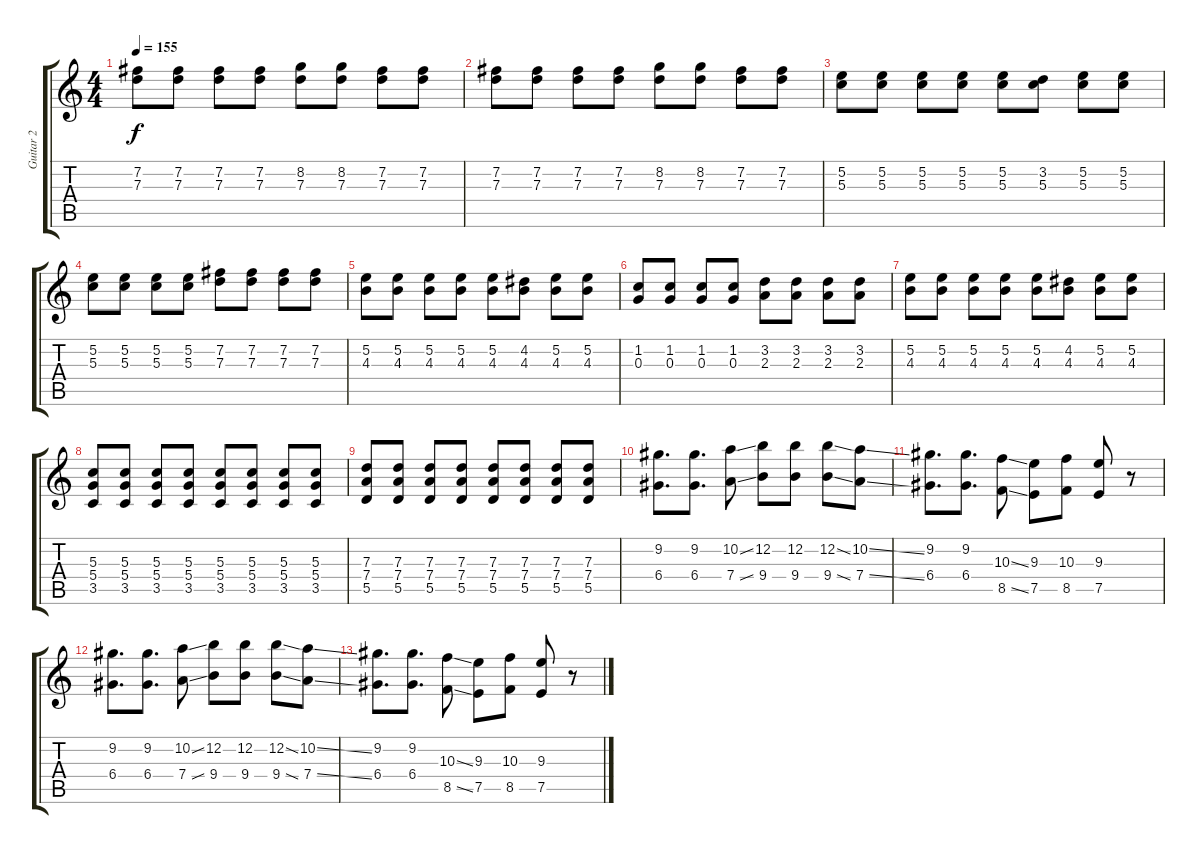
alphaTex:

\track ("Guitar 2" "Guitar 2") {instrument overdrivenguitar}
\staff {score tabs}
\tuning (E4 B3 G3 D3 A2 E2) {hide}
\ts (4 4)
\tempo 155
\clef g2
\ks c
(7.2 7.3).8{dy f} (7.2 7.3).8 (7.2 7.3).8 (7.2 7.3).8 (8.2 7.3).8 (8.2 7.3).8 (7.2 7.3).8 (7.2 7.3).8 |
(7.2 7.3).8 (7.2 7.3).8 (7.2 7.3).8 (7.2 7.3).8 (8.2 7.3).8 (8.2 7.3).8 (7.2 7.3).8 (7.2 7.3).8 |
(5.2 5.3).8 (5.2 5.3).8 (5.2 5.3).8 (5.2 5.3).8 (5.2 5.3).8 (3.2 5.3).8 (5.2 5.3).8 (5.2 5.3).8 |
(5.2 5.3).8 (5.2 5.3).8 (5.2 5.3).8 (5.2 5.3).8 (7.2 7.3).8 (7.2 7.3).8 (7.2 7.3).8 (7.2 7.3).8 |
(5.2 4.3).8 (5.2 4.3).8 (5.2 4.3).8 (5.2 4.3).8 (5.2 4.3).8 (4.2 4.3).8 (5.2 4.3).8 (5.2 4.3).8 |
(1.2 0.3).8 (1.2 0.3).8 (1.2 0.3).8 (1.2 0.3).8 (3.2 2.3).8 (3.2 2.3).8 (3.2 2.3).8 (3.2 2.3).8 |
(5.2 4.3).8 (5.2 4.3).8 (5.2 4.3).8 (5.2 4.3).8 (5.2 4.3).8 (4.2 4.3).8 (5.2 4.3).8 (5.2 4.3).8 |
(5.3 5.4 3.5).8 (5.3 5.4 3.5).8 (5.3 5.4 3.5).8 (5.3 5.4 3.5).8 (5.3 5.4 3.5).8 (5.3 5.4 3.5).8 (5.3 5.4 3.5).8 (5.3 5.4 3.5).8 |
(7.3 7.4 5.5).8 (7.3 7.4 5.5).8 (7.3 7.4 5.5).8 (7.3 7.4 5.5).8 (7.3 7.4 5.5).8 (7.3 7.4 5.5).8 (7.3 7.4 5.5).8 (7.3 7.4 5.5).8 |
(9.2 6.4).8{d} (9.2 6.4).8{d} (10.2{ss} 7.4{ss}).8 (12.2 9.4).8 (12.2 9.4).8 (12.2{ss} 9.4{ss}).8 (10.2{ss} 7.4{ss}).8 |
(9.2 6.4).8{d} (9.2 6.4).8{d} (10.3{ss} 8.5{ss}).8 (9.3 7.5).8 (10.3 8.5).8 (9.3 7.5).8 r.8 |
(9.2 6.4).8{d} (9.2 6.4).8{d} (10.2{ss} 7.4{ss}).8 (12.2 9.4).8 (12.2 9.4).8 (12.2{ss} 9.4{ss}).8 (10.2{ss} 7.4{ss}).8 |
(9.2 6.4).8{d} (9.2 6.4).8{d} (10.3{ss} 8.5{ss}).8 (9.3 7.5).8 (10.3 8.5).8 (9.3 7.5).8 r.8
